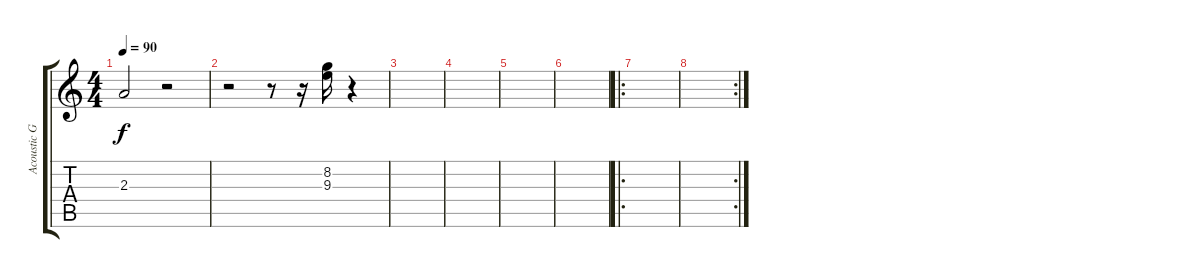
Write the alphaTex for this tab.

\track ("Acoustic Guitar 2" "Acoustic G") {instrument acousticguitarsteel}
\staff {score tabs}
\tuning (E4 B3 G3 D3 A2 E2) {hide}
\ts (4 4)
\tempo 90
\clef g2
\ks c
2.3{t}.2{dy f} r.2 |
r.2 r.8 r.16 (8.2 9.3).16 r.4 |
|
|
|
|
\ro
|
\rc 2
